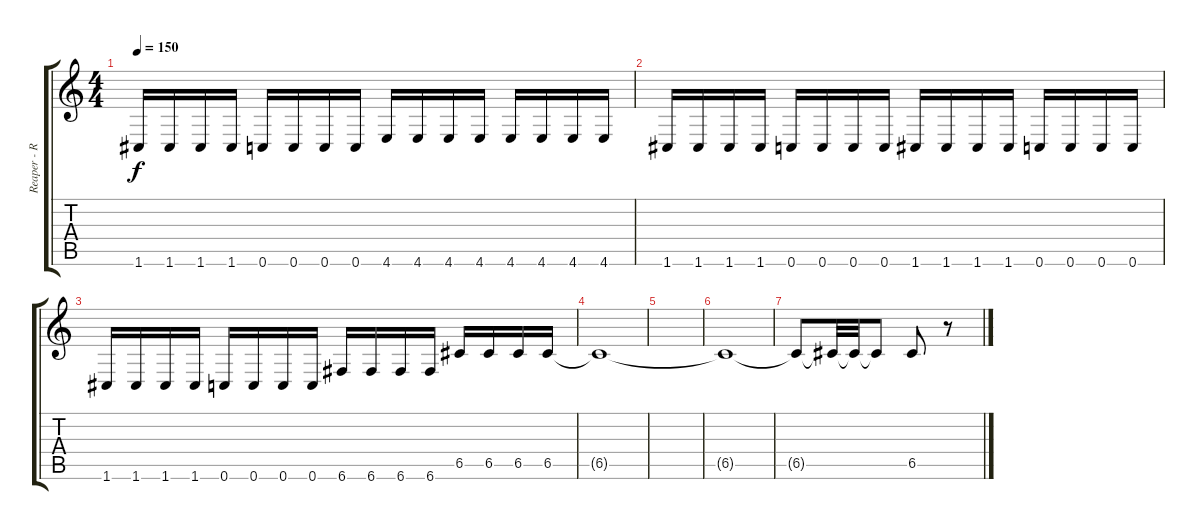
\track ("Reaper - Right" "Reaper - R") {instrument overdrivenguitar}
\staff {score tabs}
\tuning (D4 A3 F3 C3 G2 C2) {hide}
\ts (4 4)
\tempo 150
\clef g2
\ks c
1.6.16{dy f} 1.6.16 1.6.16 1.6.16 0.6.16 0.6.16 0.6.16 0.6.16 4.6.16 4.6.16 4.6.16 4.6.16 4.6.16 4.6.16 4.6.16 4.6.16 |
1.6.16 1.6.16 1.6.16 1.6.16 0.6.16 0.6.16 0.6.16 0.6.16 1.6.16 1.6.16 1.6.16 1.6.16 0.6.16 0.6.16 0.6.16 0.6.16 |
1.6.16 1.6.16 1.6.16 1.6.16 0.6.16 0.6.16 0.6.16 0.6.16 6.6.16 6.6.16 6.6.16 6.6.16 6.5.16 6.5.16 6.5.16 6.5.16 |
6.5{t}.1 |
|
6.5{t}.1 |
6.5{t}.8 6.5{t}.32 6.5{t}.32 6.5{t}.8 6.5.8 r.8
